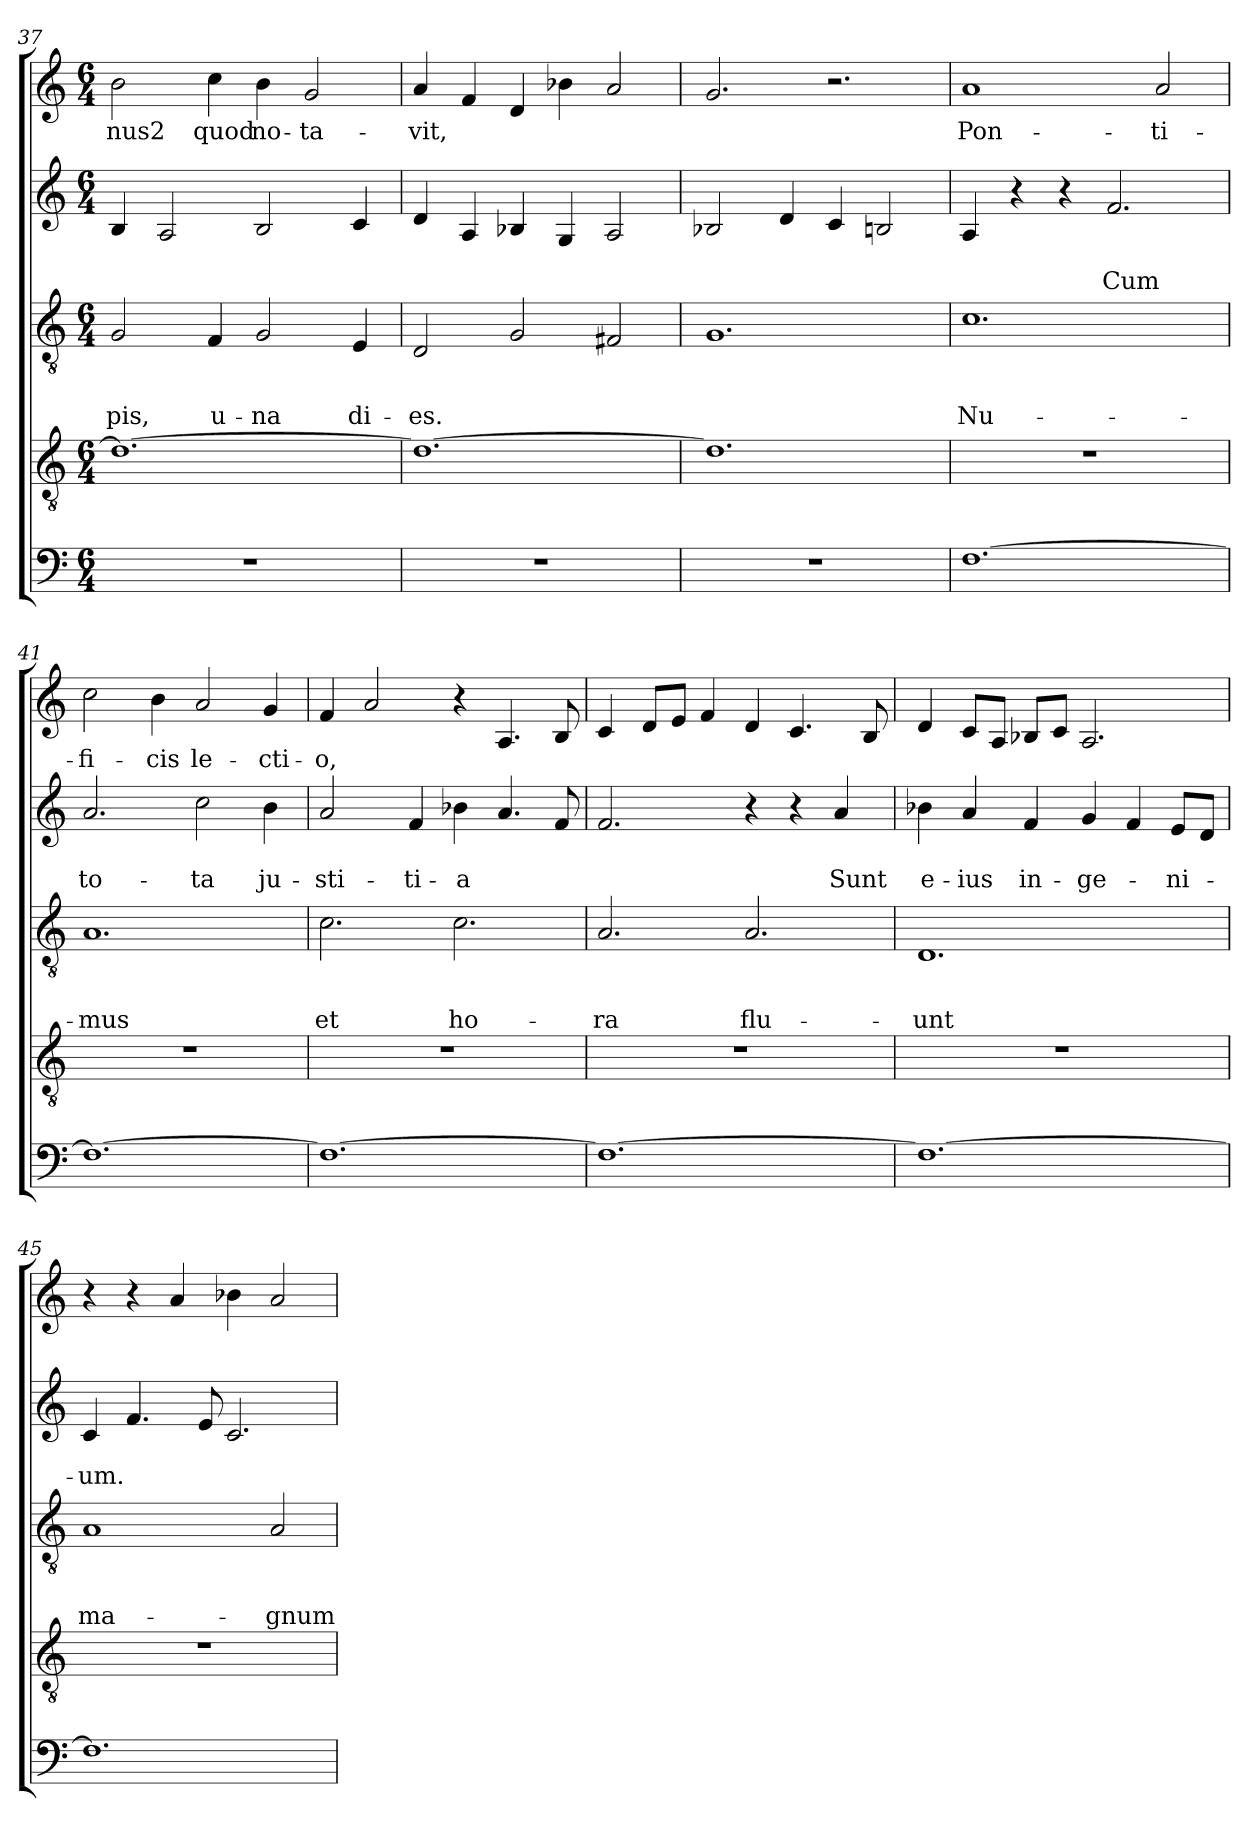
**kern	**kern	**kern	**text	**text	**text	**kern	**text	**text	**kern	**text
*part5	*part4	*part3	*part3	*part3	*part3	*part2	*part2	*part2	*part1	*part1
*staff5	*staff4	*staff3	*staff3	*staff3	*staff3	*staff2	*staff2	*staff2	*staff1	*staff1
!!LO:LB:g=z
*clefF4	*clefGv2	*clefGv2	*	*	*	*clefG2	*	*	*clefG2	*
*k[]	*k[]	*k[]	*	*	*	*k[]	*	*	*k[]	*
*C:	*C:	*C:	*	*	*	*C:	*	*	*C:	*
*M6/4	*M6/4	*M6/4	*	*	*	*M6/4	*	*	*M6/4	*
=37	=37	=37	=37	=37	=37	=37	=37	=37	=37	=37
!	!	!	!	!	!LO:LY:b	!	!	!	!	!LO:LY:b
1.r	1.d_	2G/	.	.	-pis,	4B/	.	.	2b\	-nus2
.	.	.	.	.	.	2A/	.	.	.	.
!	!	!	!	!	!LO:LY:b	!	!	!	!	!LO:LY:b
.	.	4F/	.	.	u-	.	.	.	4cc\	quod
!	!	!	!	!	!LO:LY:b	!	!	!	!	!LO:LY:b
.	.	2G/	.	.	-na	2B/	.	.	4b\	no-
!	!	!	!	!	!	!	!	!	!	!LO:LY:b
.	.	.	.	.	.	.	.	.	2g/	-ta-
!	!	!	!	!	!LO:LY:b	!	!	!	!	!
.	.	4E/	.	.	di-	4c/	.	.	.	.
=38	=38	=38	=38	=38	=38	=38	=38	=38	=38	=38
!	!	!	!	!	!LO:LY:b	!	!	!	!	!LO:LY:b
1.r	1.d_	2D/	.	.	-es.	4d/	.	.	4a/	-vit,
.	.	.	.	.	.	4A/	.	.	4f/	.
.	.	2G/	.	.	.	4B-/	.	.	4d/	.
.	.	.	.	.	.	4G/	.	.	4b-X\	.
.	.	2F#/	.	.	.	2A/	.	.	2a/	.
=39	=39	=39	=39	=39	=39	=39	=39	=39	=39	=39
1.r	1.d]	1.G	.	.	.	2B-/	.	.	2.g/	.
.	.	.	.	.	.	4d/	.	.	.	.
.	.	.	.	.	.	4c/	.	.	2.r	.
.	.	.	.	.	.	2Bn/	.	.	.	.
=40	=40	=40	=40	=40	=40	=40	=40	=40	=40	=40
!	!	!	!	!	!LO:LY:b	!	!	!	!	!LO:LY:b
[1.F	1.r	1.c	.	.	Nu-	4A/	.	.	1a	Pon-
.	.	.	.	.	.	4r	.	.	.	.
.	.	.	.	.	.	4r	.	.	.	.
!	!	!	!	!	!	!	!	!LO:LY:b	!	!
.	.	.	.	.	.	2.f/	.	Cum	.	.
!	!	!	!	!	!	!	!	!	!	!LO:LY:b
.	.	.	.	.	.	.	.	.	2a/	-ti-
=41	=41	=41	=41	=41	=41	=41	=41	=41	=41	=41
!	!	!	!	!	!LO:LY:b	!	!	!LO:LY:b	!	!LO:LY:b
1.F_	1.r	1.A	.	.	-mus	2.a/	.	to-	2cc\	-fi-
!	!	!	!	!	!	!	!	!	!	!LO:LY:b
.	.	.	.	.	.	.	.	.	4b\	-cis
!	!	!	!	!	!	!	!	!LO:LY:b	!	!LO:LY:b
.	.	.	.	.	.	2cc\	.	-ta	2a/	le-
!	!	!	!	!	!	!	!	!LO:LY:b	!	!LO:LY:b
.	.	.	.	.	.	4b\	.	ju-	4g/	-cti-
=42	=42	=42	=42	=42	=42	=42	=42	=42	=42	=42
!	!	!	!	!	!LO:LY:b	!	!	!LO:LY:b	!	!LO:LY:b
1.F_	1.r	2.c\	.	.	et	2a/	.	-sti-	4f/	-o,
.	.	.	.	.	.	.	.	.	2a/	.
!	!	!	!	!	!	!	!	!LO:LY:b	!	!
.	.	.	.	.	.	4f/	.	-ti-	.	.
!	!	!	!	!	!LO:LY:b	!	!	!LO:LY:b	!	!
.	.	2.c\	.	.	ho-	4b-\	.	-a	4r	.
.	.	.	.	.	.	4.a/	.	.	4.A/	.
.	.	.	.	.	.	8f/	.	.	8B/	.
!!LO:LB:g=z
=43	=43	=43	=43	=43	=43	=43	=43	=43	=43	=43
!	!	!	!	!	!LO:LY:b	!	!	!	!	!
1.F_	1.r	2.A/	.	.	-ra	2.f/	.	.	4c/	.
.	.	.	.	.	.	.	.	.	8d/L	.
.	.	.	.	.	.	.	.	.	8e/J	.
.	.	.	.	.	.	.	.	.	4f/	.
!	!	!	!	!	!LO:LY:b	!	!	!	!	!
.	.	2.A/	.	.	flu-	4r	.	.	4d/	.
.	.	.	.	.	.	4r	.	.	4.c/	.
!	!	!	!	!	!	!	!	!LO:LY:b	!	!
.	.	.	.	.	.	4a/	.	Sunt	.	.
.	.	.	.	.	.	.	.	.	8B/	.
=44	=44	=44	=44	=44	=44	=44	=44	=44	=44	=44
!	!	!	!	!	!LO:LY:b	!	!	!LO:LY:b	!	!
1.F_	1.r	1.D	.	.	-unt	4b-\	.	e-	4d/	.
!	!	!	!	!	!	!	!	!LO:LY:b	!	!
.	.	.	.	.	.	4a/	.	-ius	8c/L	.
.	.	.	.	.	.	.	.	.	8A/J	.
!	!	!	!	!	!	!	!	!LO:LY:b	!	!
.	.	.	.	.	.	4f/	.	in-	8B-/L	.
.	.	.	.	.	.	.	.	.	8c/J	.
!	!	!	!	!	!	!	!	!LO:LY:b	!	!
.	.	.	.	.	.	4g/	.	-ge-	2.A/	.
.	.	.	.	.	.	4f/	.	.	.	.
!	!	!	!	!	!	!	!	!LO:LY:b	!	!
.	.	.	.	.	.	8e/L	.	-ni-	.	.
.	.	.	.	.	.	8d/J	.	.	.	.
=45	=45	=45	=45	=45	=45	=45	=45	=45	=45	=45
!	!	!	!	!	!LO:LY:b	!	!	!LO:LY:b	!	!
1.F]	1.r	1A	.	.	ma-	4c/	.	-um.	4r	.
.	.	.	.	.	.	4.f/	.	.	4r	.
.	.	.	.	.	.	.	.	.	4a/	.
.	.	.	.	.	.	8e/	.	.	.	.
.	.	.	.	.	.	2.c/	.	.	4b-\	.
!	!	!	!	!	!LO:LY:b	!	!	!	!	!
.	.	2A/	.	.	-gnum-	.	.	.	2a/	.
=	=	=	=	=	=	=	=	=	=	=
*-	*-	*-	*-	*-	*-	*-	*-	*-	*-	*-
